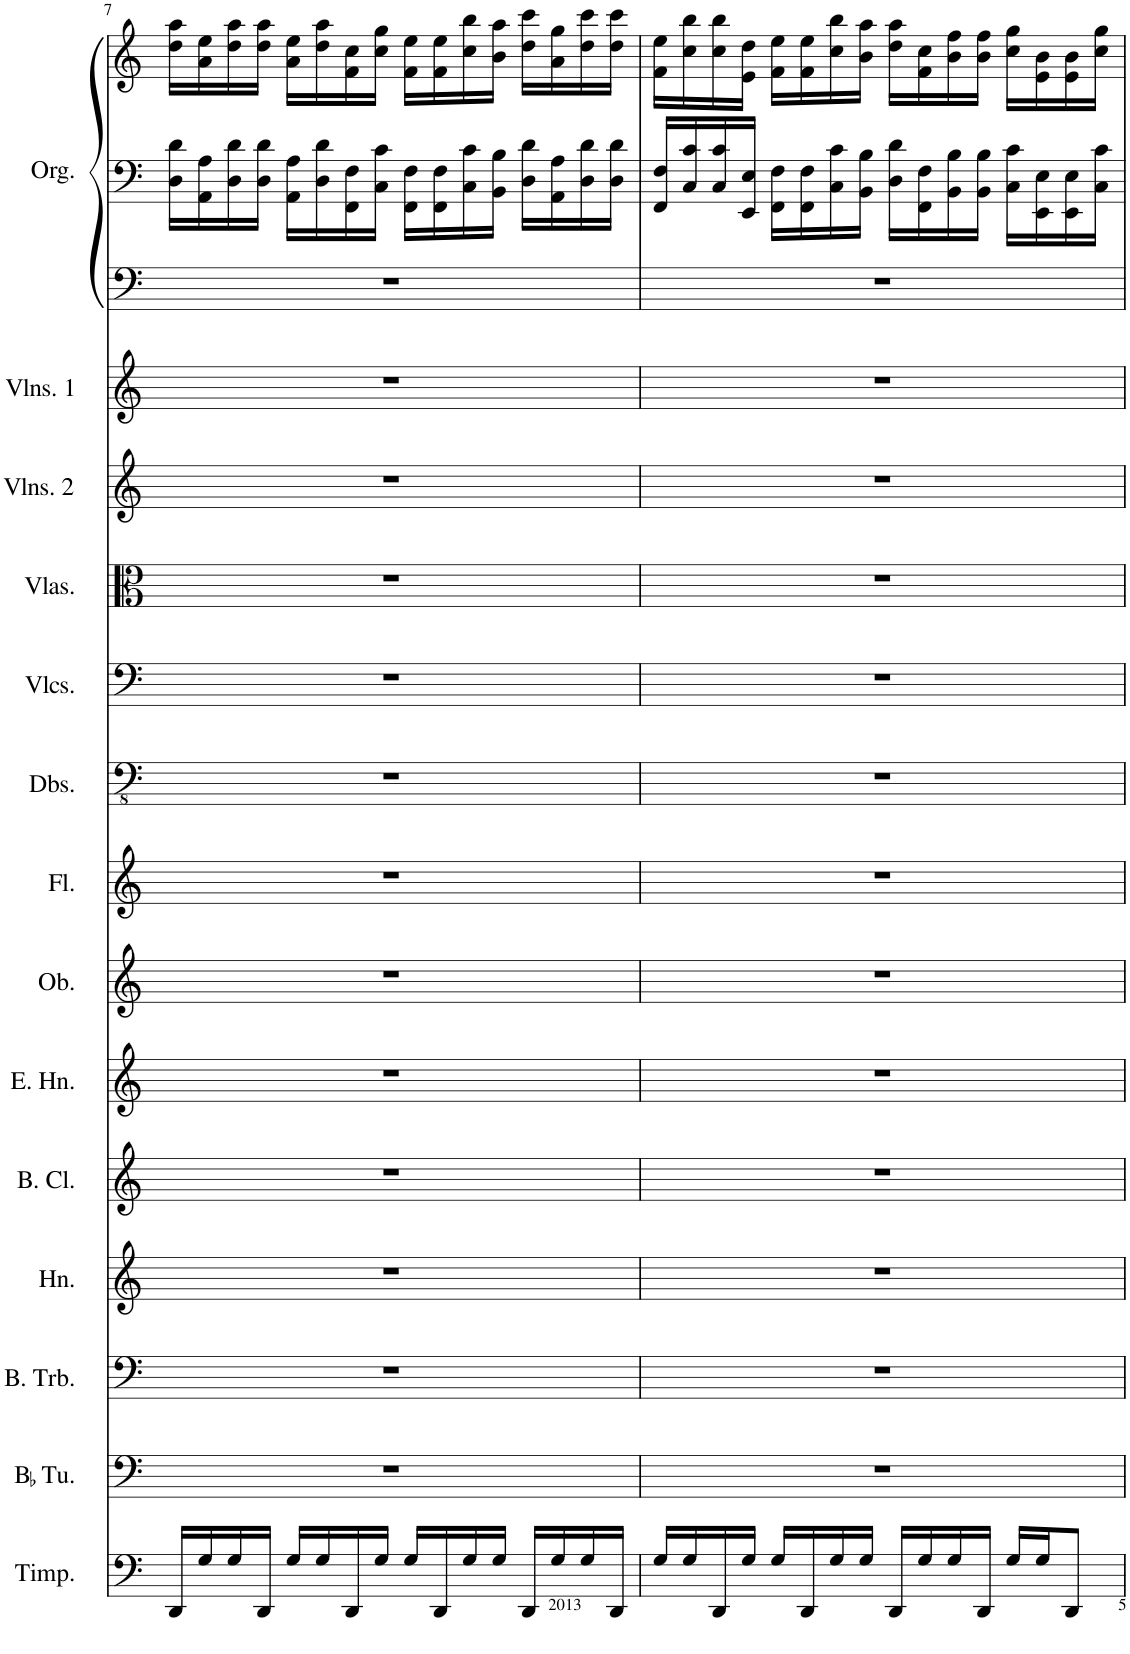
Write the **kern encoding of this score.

**kern	**dynam	**kern	**kern	**kern	**kern	**kern	**kern	**kern	**kern	**kern	**kern	**kern	**kern	**kern	**kern	**kern
*part14	*part14	*part13	*part12	*part11	*part10	*part9	*part8	*part7	*part6	*part5	*part4	*part3	*part2	*part1	*part1	*part1
*staff16	*staff16	*staff15	*staff14	*staff13	*staff12	*staff11	*staff10	*staff9	*staff8	*staff7	*staff6	*staff5	*staff4	*staff3	*staff2	*staff1
*I"Timpani	*	*I"BaccidentalFlat Tuba	*I"Bass Trombone	*I"Horn	*I"Bass Clarinet	*I"English Horn	*I"Oboe	*I"Flute	*I"Double Basses	*I"Violoncellos	*I"Violas	*I"Violins 2	*I"Violins 1	*I"Organ	*	*
*I'Timp.	*	*I'BaccidentalFlat Tu.	*I'B. Trb.	*I'Hn.	*I'B. Cl.	*I'E. Hn.	*I'Ob.	*I'Fl.	*I'Dbs.	*I'Vlcs.	*I'Vlas.	*I'Vlns. 2	*I'Vlns. 1	*I'Org.	*	*
!!LO:PB:g=z
*clefF4	*	*clefF4	*clefF4	*clefG2	*clefG2	*clefG2	*clefG2	*clefG2	*clefFv4	*clefF4	*clefC3	*clefG2	*clefG2	*clefF4	*clefF4	*clefG2
*	*	*	*	*Trd4c7	*Trd8c14	*Trd4c7	*	*	*	*	*	*	*	*	*	*
*k[]	*	*k[]	*k[]	*k[]	*k[]	*k[]	*k[]	*k[]	*k[]	*k[]	*k[]	*k[]	*k[]	*k[]	*k[]	*k[]
*M4/4	*	*M4/4	*M4/4	*M4/4	*M4/4	*M4/4	*M4/4	*M4/4	*M4/4	*M4/4	*M4/4	*M4/4	*M4/4	*M4/4	*M4/4	*M4/4
=7	=7	=7	=7	=7	=7	=7	=7	=7	=7	=7	=7	=7	=7	=7	=7	=7
!	!LO:DY:b	!	!	!	!	!	!	!	!	!	!	!	!	!	!	!
16DD/LL	p	1r	1r	1r	1r	1r	1r	1r	1r	1r	1r	1r	1r	1r	16D\ 16d\LL	16dd\ 16aa\LL
16G/	.	.	.	.	.	.	.	.	.	.	.	.	.	.	16AA\ 16A\	16a\ 16ee\
16G/	.	.	.	.	.	.	.	.	.	.	.	.	.	.	16D\ 16d\	16dd\ 16aa\
16DD/JJ	.	.	.	.	.	.	.	.	.	.	.	.	.	.	16D\ 16d\JJ	16dd\ 16aa\JJ
16G/LL	.	.	.	.	.	.	.	.	.	.	.	.	.	.	16AA\ 16A\LL	16a\ 16ee\LL
16G/	.	.	.	.	.	.	.	.	.	.	.	.	.	.	16D\ 16d\	16dd\ 16aa\
16DD/	.	.	.	.	.	.	.	.	.	.	.	.	.	.	16FF\ 16F\	16f\ 16cc\
16G/JJ	.	.	.	.	.	.	.	.	.	.	.	.	.	.	16C\ 16c\JJ	16cc\ 16gg\JJ
16G/LL	.	.	.	.	.	.	.	.	.	.	.	.	.	.	16FF\ 16F\LL	16f\ 16ee\LL
16DD/	.	.	.	.	.	.	.	.	.	.	.	.	.	.	16FF\ 16F\	16f\ 16ee\
16G/	.	.	.	.	.	.	.	.	.	.	.	.	.	.	16C\ 16c\	16cc\ 16bb\
16G/JJ	.	.	.	.	.	.	.	.	.	.	.	.	.	.	16BB\ 16B\JJ	16b\ 16aa\JJ
16DD/LL	.	.	.	.	.	.	.	.	.	.	.	.	.	.	16D\ 16d\LL	16dd\ 16ccc\LL
16G/	.	.	.	.	.	.	.	.	.	.	.	.	.	.	16AA\ 16A\	16a\ 16gg\
16G/	.	.	.	.	.	.	.	.	.	.	.	.	.	.	16D\ 16d\	16dd\ 16ccc\
16DD/JJ	.	.	.	.	.	.	.	.	.	.	.	.	.	.	16D\ 16d\JJ	16dd\ 16ccc\JJ
=8	=8	=8	=8	=8	=8	=8	=8	=8	=8	=8	=8	=8	=8	=8	=8	=8
16G/LL	.	1r	1r	1r	1r	1r	1r	1r	1r	1r	1r	1r	1r	1r	16FF/ 16F/LL	16f\ 16ee\LL
16G/	.	.	.	.	.	.	.	.	.	.	.	.	.	.	16C/ 16c/	16cc\ 16bb\
16DD/	.	.	.	.	.	.	.	.	.	.	.	.	.	.	16C/ 16c/	16cc\ 16bb\
16G/JJ	.	.	.	.	.	.	.	.	.	.	.	.	.	.	16EE/ 16E/JJ	16e\ 16dd\JJ
16G/LL	.	.	.	.	.	.	.	.	.	.	.	.	.	.	16FF\ 16F\LL	16f\ 16ee\LL
16DD/	.	.	.	.	.	.	.	.	.	.	.	.	.	.	16FF\ 16F\	16f\ 16ee\
16G/	.	.	.	.	.	.	.	.	.	.	.	.	.	.	16C\ 16c\	16cc\ 16bb\
16G/JJ	.	.	.	.	.	.	.	.	.	.	.	.	.	.	16BB\ 16B\JJ	16b\ 16aa\JJ
16DD/LL	.	.	.	.	.	.	.	.	.	.	.	.	.	.	16D\ 16d\LL	16dd\ 16aa\LL
16G/	.	.	.	.	.	.	.	.	.	.	.	.	.	.	16FF\ 16F\	16f\ 16cc\
16G/	.	.	.	.	.	.	.	.	.	.	.	.	.	.	16BB\ 16B\	16b\ 16ff\
16DD/JJ	.	.	.	.	.	.	.	.	.	.	.	.	.	.	16BB\ 16B\JJ	16b\ 16ff\JJ
16G/LL	.	.	.	.	.	.	.	.	.	.	.	.	.	.	16C\ 16c\LL	16cc\ 16gg\LL
16G/J	.	.	.	.	.	.	.	.	.	.	.	.	.	.	16EE\ 16E\	16e\ 16b\
8DD/J	.	.	.	.	.	.	.	.	.	.	.	.	.	.	16EE\ 16E\	16e\ 16b\
.	.	.	.	.	.	.	.	.	.	.	.	.	.	.	16C\ 16c\JJ	16cc\ 16gg\JJ
=	=	=	=	=	=	=	=	=	=	=	=	=	=	=	=	=
*-	*-	*-	*-	*-	*-	*-	*-	*-	*-	*-	*-	*-	*-	*-	*-	*-
